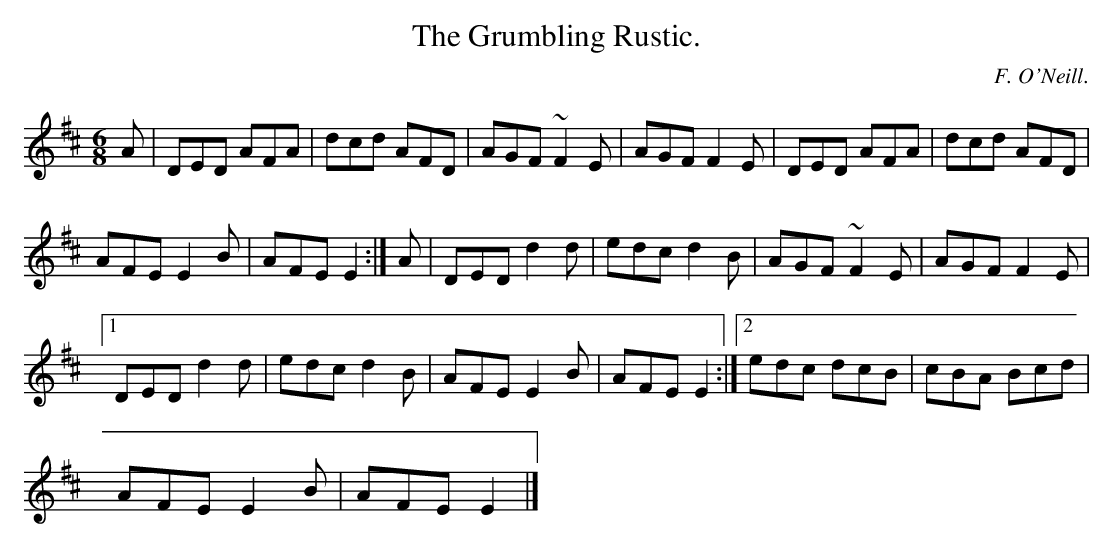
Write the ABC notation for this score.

X:1
T: The Grumbling Rustic.
C: F. O'Neill.
M: 6/8
K: D
A|DED AFA|dcd AFD|AGF ~F2 E|AGF F2 E|DED AFA|dcd AFD|
AFE E2 B|AFE E2:|A|DED d2 d|edc d2 B|AGF ~F2E|AGF F2 E|
[1 DED d2 d|edc d2 B|AFE E2B|AFE E2:|[2 edc dcB|cBA Bcd|
AFE E2 B|AFE E2|]
